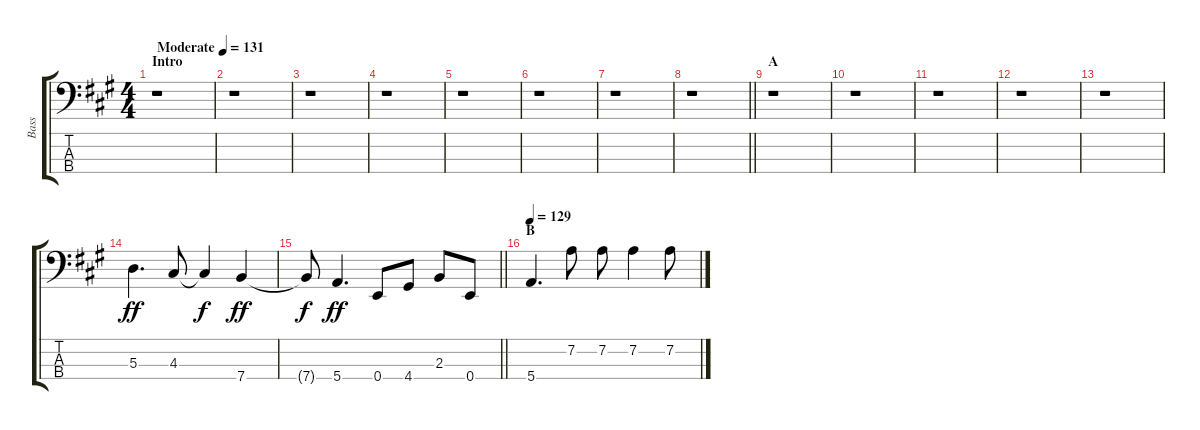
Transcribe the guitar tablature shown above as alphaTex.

\track ("Bass" "Bass") {instrument electricbassfinger}
\staff {score tabs}
\tuning (G2 D2 A1 E1) {hide}
\ts (4 4)
\section ("" "Intro")
\tempo (131 "Moderate")
\clef f4
\ks a
r.1{dy ff instrument electricbassfinger} |
r.1 |
r.1 |
r.1 |
r.1 |
r.1 |
r.1 |
\barLineRight lightlight
r.1 |
\section ("" "A")
r.1 |
r.1 |
r.1 |
r.1 |
r.1 |
5.3.4{d} 4.3.8 4.3{t}.4{dy f} 7.4.4{dy ff} |
\barLineRight lightlight
7.4{t}.8{dy f} 5.4.4{d dy ff} 0.4.8 4.4.8 2.3.8 0.4.8 |
\section ("" "B")
\tempo 129
5.4.4{d} 7.2.8 7.2.8 7.2.4 7.2.8
